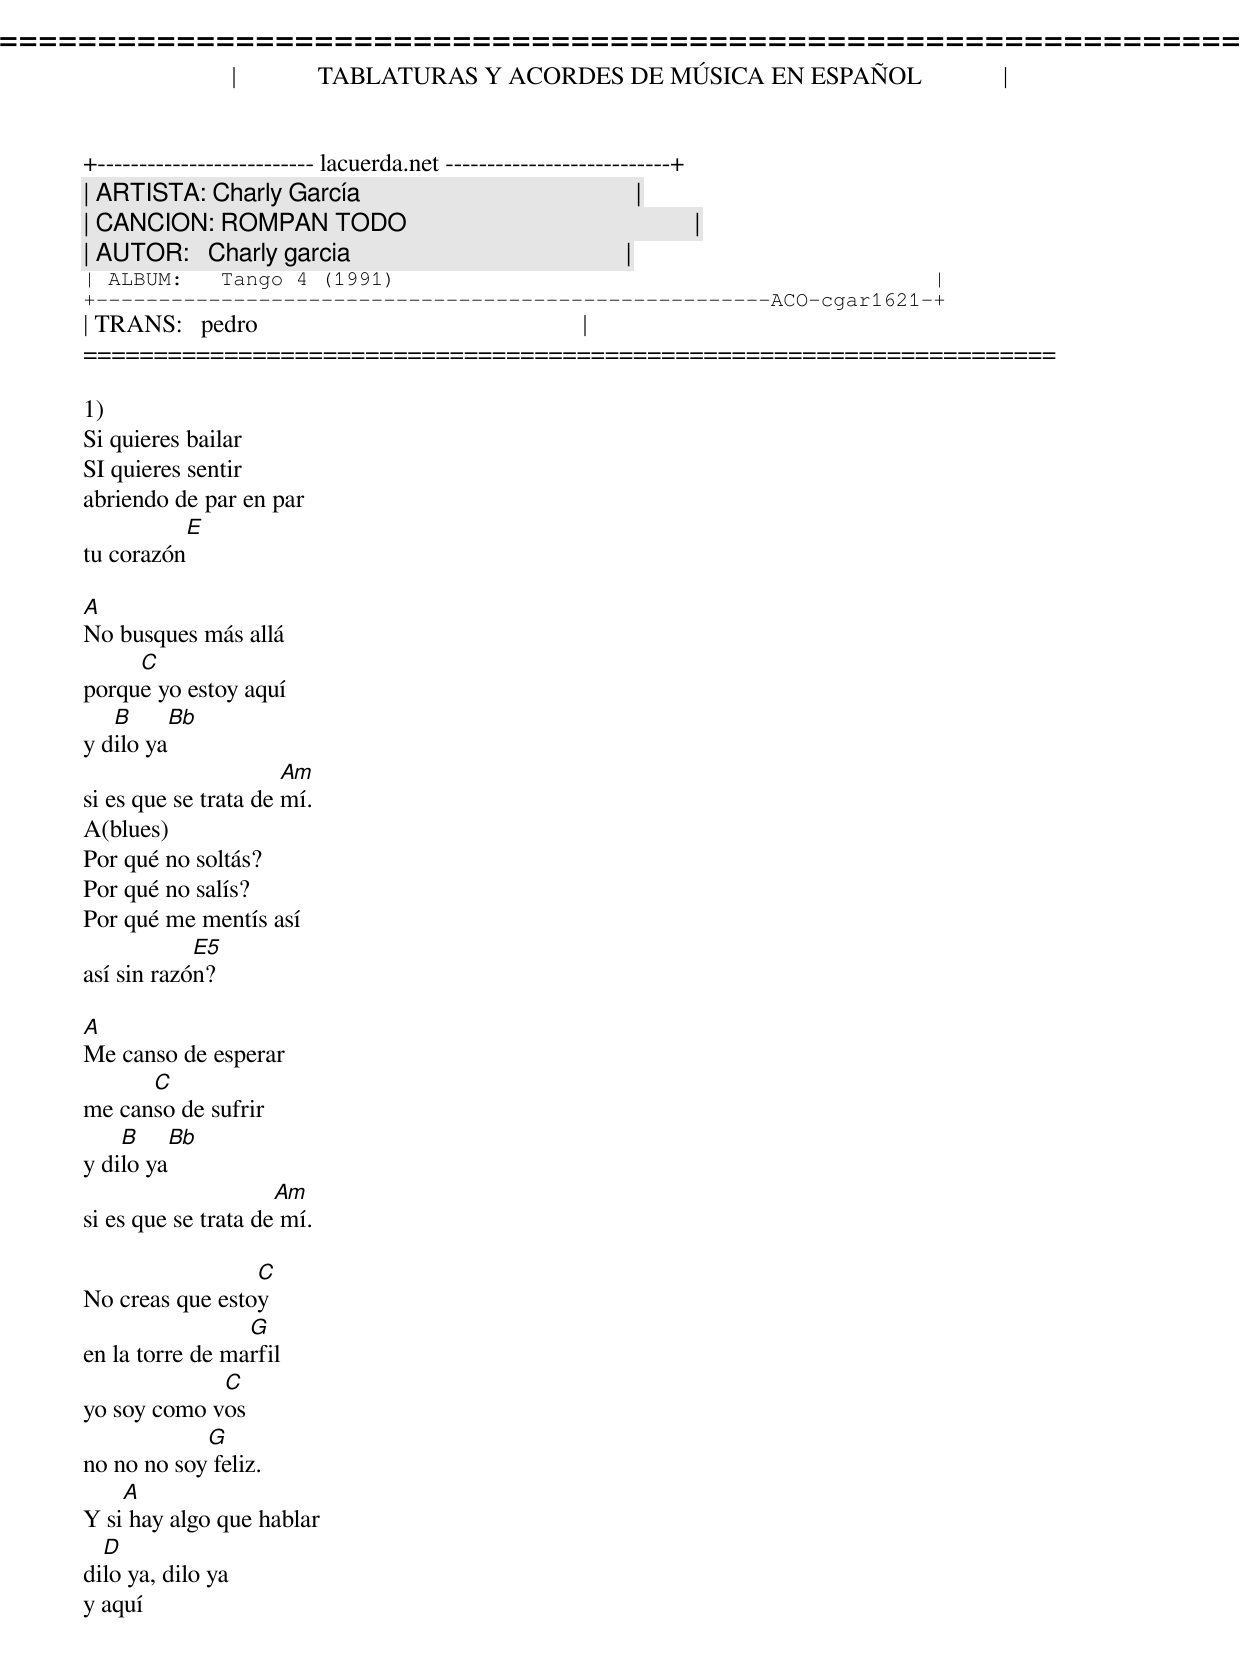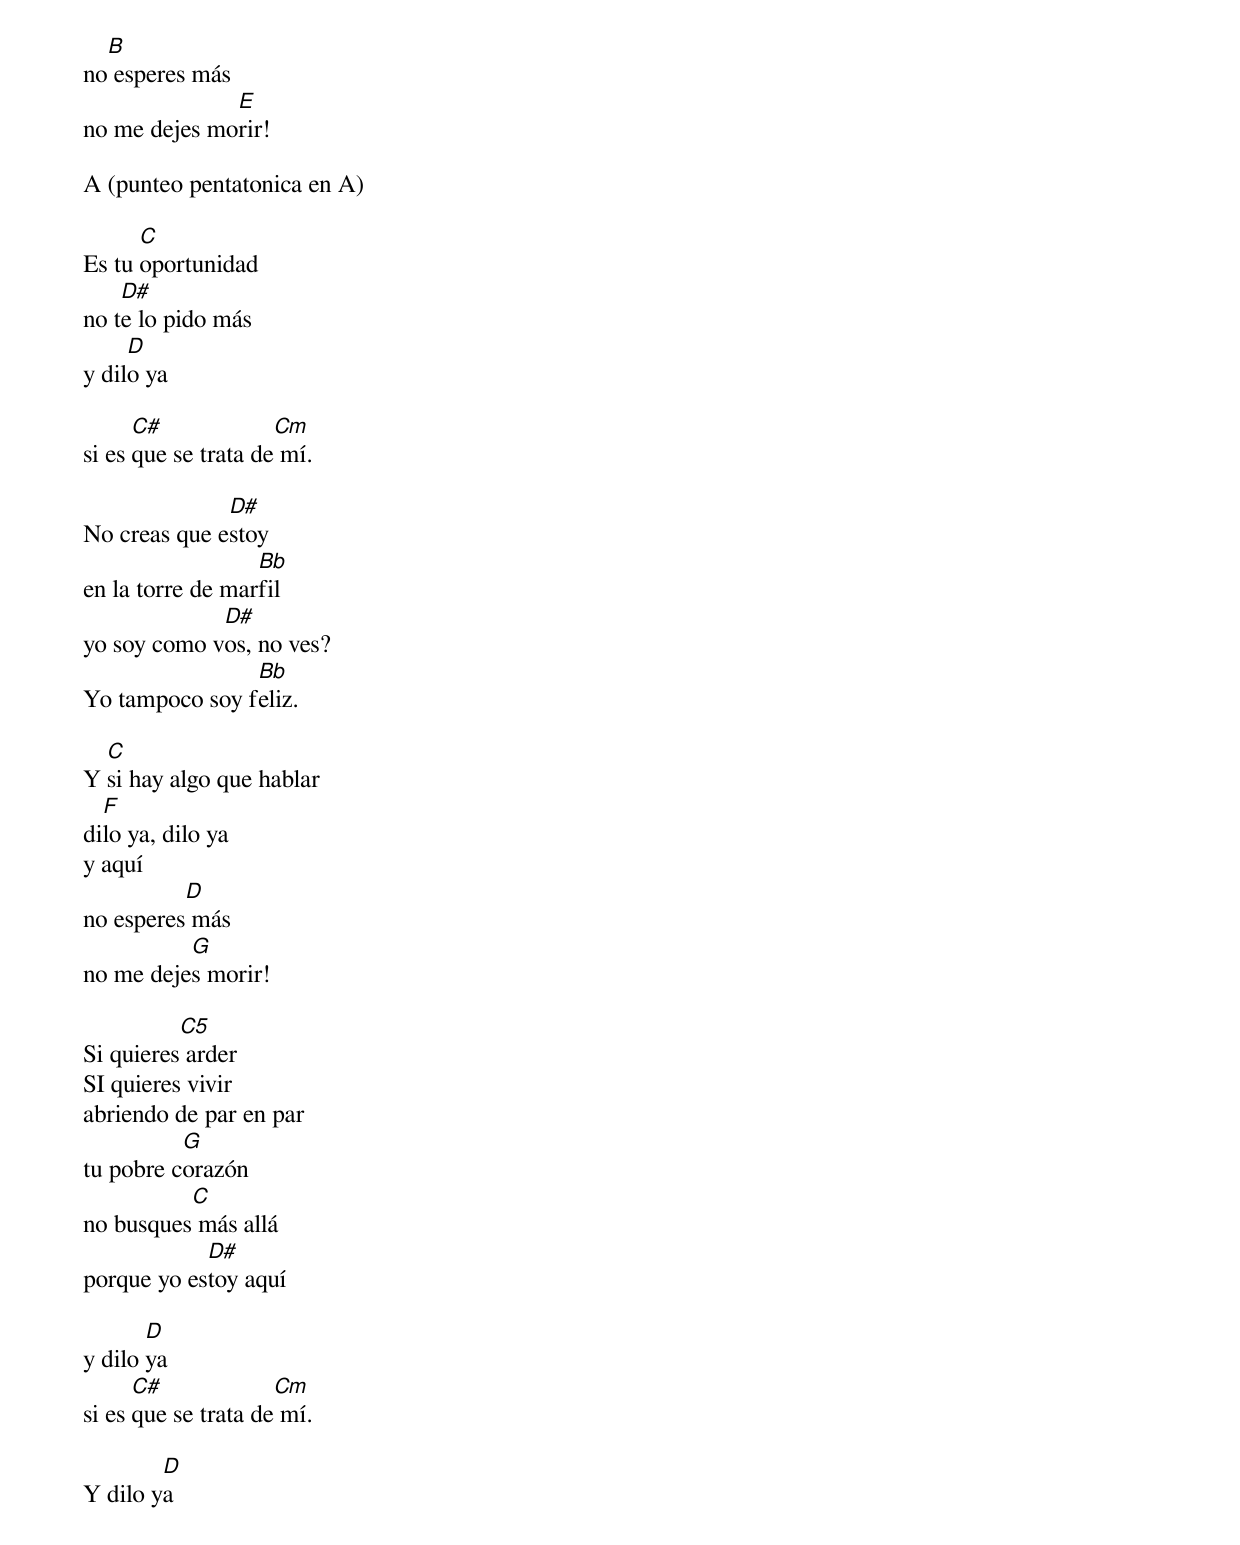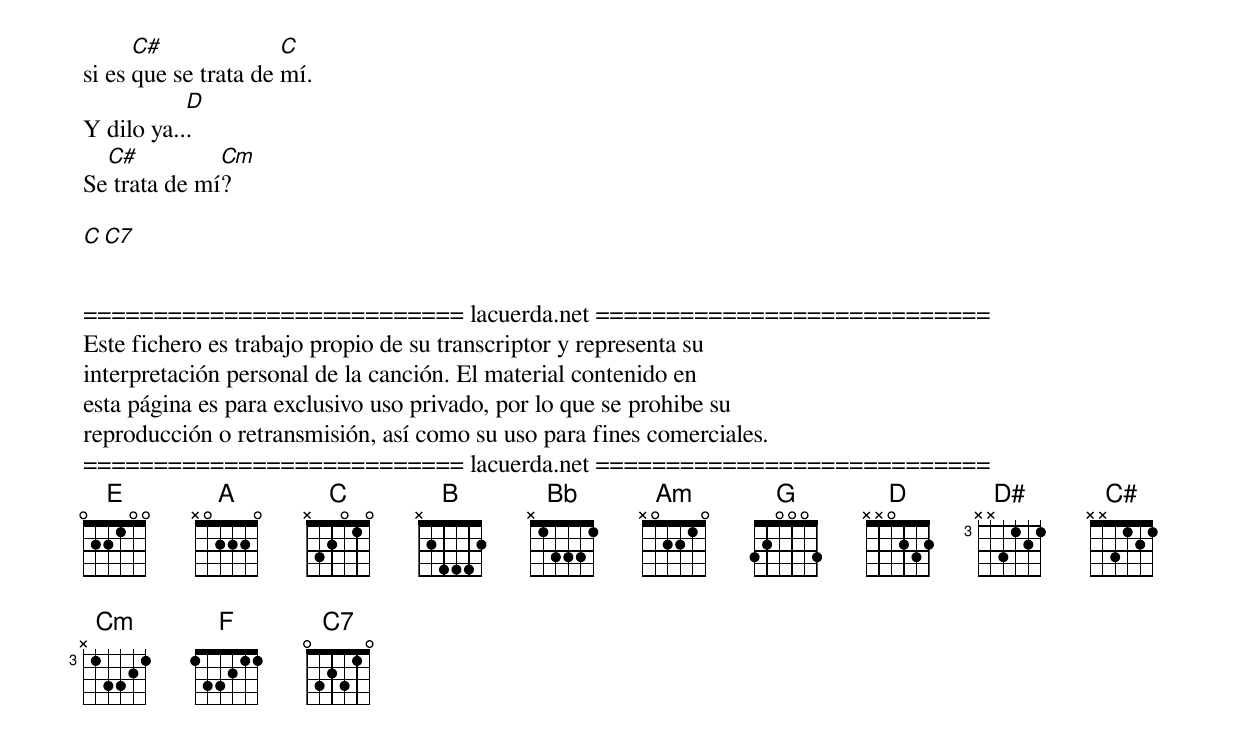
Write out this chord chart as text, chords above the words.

=====================================================================
|             TABLATURAS Y ACORDES DE MÚSICA EN ESPAÑOL             |
+-------------------------- lacuerda.net ---------------------------+
| ARTISTA: Charly García                                            |
| CANCION: ROMPAN TODO                                              |
| AUTOR:   Charly garcia                                            |
| ALBUM:   Tango 4 (1991)                                           |
+------------------------------------------------------ACO-cgar1621-+
| TRANS:   pedro                                                    |
=====================================================================

1)
Si quieres bailar
SI quieres sentir
abriendo de par en par
          E
tu corazón

A
No busques más allá
     C
porque yo estoy aquí
   B     Bb
y dilo ya
                      Am
si es que se trata de mí.
A(blues)
Por qué no soltás?
Por qué no salís?
Por qué me mentís así
            E5
así sin razón?

A
Me canso de esperar
      C
me canso de sufrir
    B    Bb
y dilo ya
                     Am
si es que se trata de mí.

                 C
No creas que estoy
                 G
en la torre de marfil
             C
yo soy como vos
            G
no no no soy feliz.
    A
Y si hay algo que hablar
  D
dilo ya, dilo ya
y aquí
  B
no esperes más
              E
no me dejes morir!

A (punteo pentatonica en A)

      C
Es tu oportunidad
    D#
no te lo pido más
     D
y dilo ya

      C#             Cm
si es que se trata de mí.

              D#
No creas que estoy
                  Bb
en la torre de marfil
             D#
yo soy como vos, no ves?
                Bb
Yo tampoco soy feliz.

  C
Y si hay algo que hablar
  F
dilo ya, dilo ya
y aquí
          D
no esperes más
          G
no me dejes morir!

          C5
Si quieres arder
SI quieres vivir
abriendo de par en par
          G
tu pobre corazón
          C
no busques más allá
            D#
porque yo estoy aquí

       D
y dilo ya
      C#             Cm
si es que se trata de mí.

        D
Y dilo ya
      C#              C
si es que se trata de mí.
           D
Y dilo ya...
  C#          Cm
Se trata de mí?

C  C7


=========================== lacuerda.net ============================
Este fichero es trabajo propio de su transcriptor y representa su
interpretación personal de la canción. El material contenido en
esta página es para exclusivo uso privado, por lo que se prohibe su
reproducción o retransmisión, así como su uso para fines comerciales.
=========================== lacuerda.net ============================
